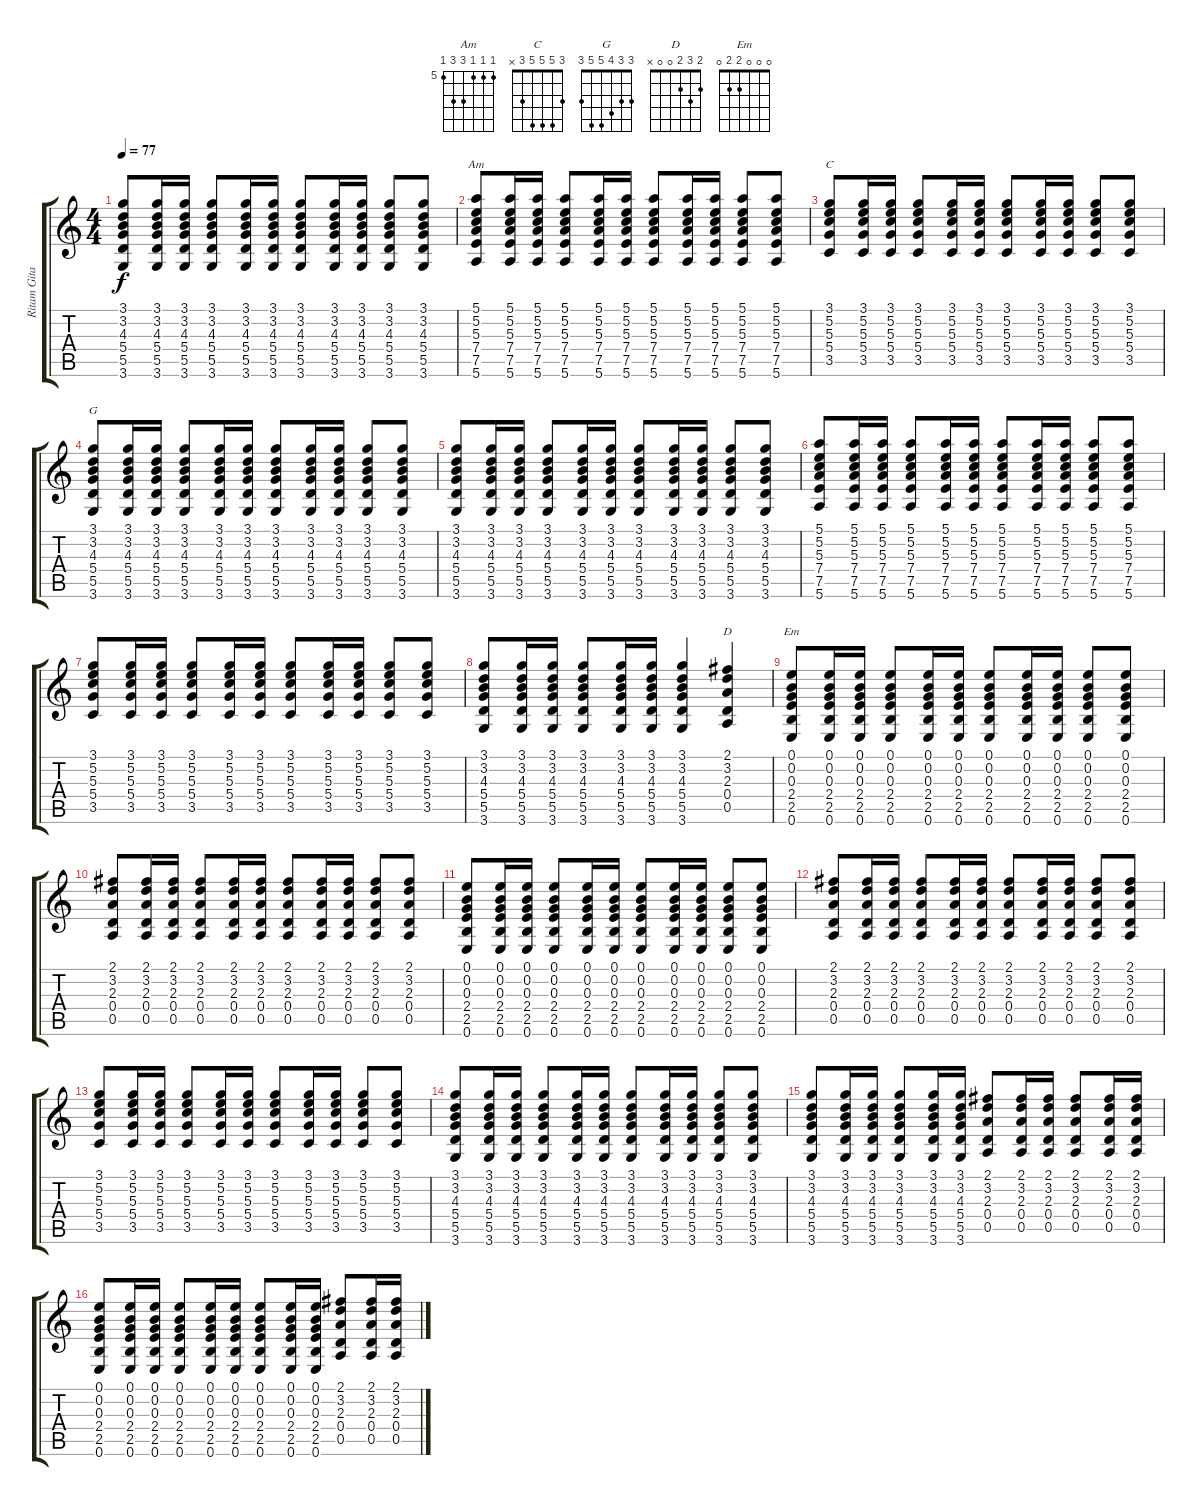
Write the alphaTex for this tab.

\track ("Ritam Gitara" "Ritam Gita") {instrument acousticguitarnylon}
\staff {score tabs}
\tuning (E4 B3 G3 D3 A2 E2) {hide}
\chord ("Am" 5 5 5 7 7 5) {firstfret 5}
\chord ("C" 3 5 5 5 3 x)
\chord ("G" 3 3 4 5 5 3)
\chord ("D" 2 3 2 0 0 x)
\chord ("Em" 0 0 0 2 2 0)
\ts (4 4)
\tempo 77
\clef g2
\ks c
(3.1 3.2 4.3 5.4 5.5 3.6).8{dy f} (3.1 3.2 4.3 5.4 5.5 3.6).16 (3.1 3.2 4.3 5.4 5.5 3.6).16 (3.1 3.2 4.3 5.4 5.5 3.6).8 (3.1 3.2 4.3 5.4 5.5 3.6).16 (3.1 3.2 4.3 5.4 5.5 3.6).16 (3.1 3.2 4.3 5.4 5.5 3.6).8 (3.1 3.2 4.3 5.4 5.5 3.6).16 (3.1 3.2 4.3 5.4 5.5 3.6).16 (3.1 3.2 4.3 5.4 5.5 3.6).8 (3.1 3.2 4.3 5.4 5.5 3.6).8 |
(5.1 5.2 5.3 7.4 7.5 5.6).8{ch "Am"} (5.1 5.2 5.3 7.4 7.5 5.6).16 (5.1 5.2 5.3 7.4 7.5 5.6).16 (5.1 5.2 5.3 7.4 7.5 5.6).8 (5.1 5.2 5.3 7.4 7.5 5.6).16 (5.1 5.2 5.3 7.4 7.5 5.6).16 (5.1 5.2 5.3 7.4 7.5 5.6).8 (5.1 5.2 5.3 7.4 7.5 5.6).16 (5.1 5.2 5.3 7.4 7.5 5.6).16 (5.1 5.2 5.3 7.4 7.5 5.6).8 (5.1 5.2 5.3 7.4 7.5 5.6).8 |
(3.1 5.2 5.3 5.4 3.5).8{ch "C"} (3.1 5.2 5.3 5.4 3.5).16 (3.1 5.2 5.3 5.4 3.5).16 (3.1 5.2 5.3 5.4 3.5).8 (3.1 5.2 5.3 5.4 3.5).16 (3.1 5.2 5.3 5.4 3.5).16 (3.1 5.2 5.3 5.4 3.5).8 (3.1 5.2 5.3 5.4 3.5).16 (3.1 5.2 5.3 5.4 3.5).16 (3.1 5.2 5.3 5.4 3.5).8 (3.1 5.2 5.3 5.4 3.5).8 |
(3.1 3.2 4.3 5.4 5.5 3.6).8{ch "G"} (3.1 3.2 4.3 5.4 5.5 3.6).16 (3.1 3.2 4.3 5.4 5.5 3.6).16 (3.1 3.2 4.3 5.4 5.5 3.6).8 (3.1 3.2 4.3 5.4 5.5 3.6).16 (3.1 3.2 4.3 5.4 5.5 3.6).16 (3.1 3.2 4.3 5.4 5.5 3.6).8 (3.1 3.2 4.3 5.4 5.5 3.6).16 (3.1 3.2 4.3 5.4 5.5 3.6).16 (3.1 3.2 4.3 5.4 5.5 3.6).8 (3.1 3.2 4.3 5.4 5.5 3.6).8 |
(3.1 3.2 4.3 5.4 5.5 3.6).8 (3.1 3.2 4.3 5.4 5.5 3.6).16 (3.1 3.2 4.3 5.4 5.5 3.6).16 (3.1 3.2 4.3 5.4 5.5 3.6).8 (3.1 3.2 4.3 5.4 5.5 3.6).16 (3.1 3.2 4.3 5.4 5.5 3.6).16 (3.1 3.2 4.3 5.4 5.5 3.6).8 (3.1 3.2 4.3 5.4 5.5 3.6).16 (3.1 3.2 4.3 5.4 5.5 3.6).16 (3.1 3.2 4.3 5.4 5.5 3.6).8 (3.1 3.2 4.3 5.4 5.5 3.6).8 |
(5.1 5.2 5.3 7.4 7.5 5.6).8 (5.1 5.2 5.3 7.4 7.5 5.6).16 (5.1 5.2 5.3 7.4 7.5 5.6).16 (5.1 5.2 5.3 7.4 7.5 5.6).8 (5.1 5.2 5.3 7.4 7.5 5.6).16 (5.1 5.2 5.3 7.4 7.5 5.6).16 (5.1 5.2 5.3 7.4 7.5 5.6).8 (5.1 5.2 5.3 7.4 7.5 5.6).16 (5.1 5.2 5.3 7.4 7.5 5.6).16 (5.1 5.2 5.3 7.4 7.5 5.6).8 (5.1 5.2 5.3 7.4 7.5 5.6).8 |
(3.1 5.2 5.3 5.4 3.5).8 (3.1 5.2 5.3 5.4 3.5).16 (3.1 5.2 5.3 5.4 3.5).16 (3.1 5.2 5.3 5.4 3.5).8 (3.1 5.2 5.3 5.4 3.5).16 (3.1 5.2 5.3 5.4 3.5).16 (3.1 5.2 5.3 5.4 3.5).8 (3.1 5.2 5.3 5.4 3.5).16 (3.1 5.2 5.3 5.4 3.5).16 (3.1 5.2 5.3 5.4 3.5).8 (3.1 5.2 5.3 5.4 3.5).8 |
(3.1 3.2 4.3 5.4 5.5 3.6).8 (3.1 3.2 4.3 5.4 5.5 3.6).16 (3.1 3.2 4.3 5.4 5.5 3.6).16 (3.1 3.2 4.3 5.4 5.5 3.6).8 (3.1 3.2 4.3 5.4 5.5 3.6).16 (3.1 3.2 4.3 5.4 5.5 3.6).16 (3.1 3.2 4.3 5.4 5.5 3.6).4 (2.1 3.2 2.3 0.4 0.5).4{ch "D"} |
(0.1 0.2 0.3 2.4 2.5 0.6).8{ch "Em"} (0.1 0.2 0.3 2.4 2.5 0.6).16 (0.1 0.2 0.3 2.4 2.5 0.6).16 (0.1 0.2 0.3 2.4 2.5 0.6).8 (0.1 0.2 0.3 2.4 2.5 0.6).16 (0.1 0.2 0.3 2.4 2.5 0.6).16 (0.1 0.2 0.3 2.4 2.5 0.6).8 (0.1 0.2 0.3 2.4 2.5 0.6).16 (0.1 0.2 0.3 2.4 2.5 0.6).16 (0.1 0.2 0.3 2.4 2.5 0.6).8 (0.1 0.2 0.3 2.4 2.5 0.6).8 |
(2.1 3.2 2.3 0.4 0.5).8 (2.1 3.2 2.3 0.4 0.5).16 (2.1 3.2 2.3 0.4 0.5).16 (2.1 3.2 2.3 0.4 0.5).8 (2.1 3.2 2.3 0.4 0.5).16 (2.1 3.2 2.3 0.4 0.5).16 (2.1 3.2 2.3 0.4 0.5).8 (2.1 3.2 2.3 0.4 0.5).16 (2.1 3.2 2.3 0.4 0.5).16 (2.1 3.2 2.3 0.4 0.5).8 (2.1 3.2 2.3 0.4 0.5).8 |
(0.1 0.2 0.3 2.4 2.5 0.6).8 (0.1 0.2 0.3 2.4 2.5 0.6).16 (0.1 0.2 0.3 2.4 2.5 0.6).16 (0.1 0.2 0.3 2.4 2.5 0.6).8 (0.1 0.2 0.3 2.4 2.5 0.6).16 (0.1 0.2 0.3 2.4 2.5 0.6).16 (0.1 0.2 0.3 2.4 2.5 0.6).8 (0.1 0.2 0.3 2.4 2.5 0.6).16 (0.1 0.2 0.3 2.4 2.5 0.6).16 (0.1 0.2 0.3 2.4 2.5 0.6).8 (0.1 0.2 0.3 2.4 2.5 0.6).8 |
(2.1 3.2 2.3 0.4 0.5).8 (2.1 3.2 2.3 0.4 0.5).16 (2.1 3.2 2.3 0.4 0.5).16 (2.1 3.2 2.3 0.4 0.5).8 (2.1 3.2 2.3 0.4 0.5).16 (2.1 3.2 2.3 0.4 0.5).16 (2.1 3.2 2.3 0.4 0.5).8 (2.1 3.2 2.3 0.4 0.5).16 (2.1 3.2 2.3 0.4 0.5).16 (2.1 3.2 2.3 0.4 0.5).8 (2.1 3.2 2.3 0.4 0.5).8 |
(3.1 5.2 5.3 5.4 3.5).8 (3.1 5.2 5.3 5.4 3.5).16 (3.1 5.2 5.3 5.4 3.5).16 (3.1 5.2 5.3 5.4 3.5).8 (3.1 5.2 5.3 5.4 3.5).16 (3.1 5.2 5.3 5.4 3.5).16 (3.1 5.2 5.3 5.4 3.5).8 (3.1 5.2 5.3 5.4 3.5).16 (3.1 5.2 5.3 5.4 3.5).16 (3.1 5.2 5.3 5.4 3.5).8 (3.1 5.2 5.3 5.4 3.5).8 |
(3.1 3.2 4.3 5.4 5.5 3.6).8 (3.1 3.2 4.3 5.4 5.5 3.6).16 (3.1 3.2 4.3 5.4 5.5 3.6).16 (3.1 3.2 4.3 5.4 5.5 3.6).8 (3.1 3.2 4.3 5.4 5.5 3.6).16 (3.1 3.2 4.3 5.4 5.5 3.6).16 (3.1 3.2 4.3 5.4 5.5 3.6).8 (3.1 3.2 4.3 5.4 5.5 3.6).16 (3.1 3.2 4.3 5.4 5.5 3.6).16 (3.1 3.2 4.3 5.4 5.5 3.6).8 (3.1 3.2 4.3 5.4 5.5 3.6).8 |
(3.1 3.2 4.3 5.4 5.5 3.6).8 (3.1 3.2 4.3 5.4 5.5 3.6).16 (3.1 3.2 4.3 5.4 5.5 3.6).16 (3.1 3.2 4.3 5.4 5.5 3.6).8 (3.1 3.2 4.3 5.4 5.5 3.6).16 (3.1 3.2 4.3 5.4 5.5 3.6).16 (2.1 3.2 2.3 0.4 0.5).8 (2.1 3.2 2.3 0.4 0.5).16 (2.1 3.2 2.3 0.4 0.5).16 (2.1 3.2 2.3 0.4 0.5).8 (2.1 3.2 2.3 0.4 0.5).16 (2.1 3.2 2.3 0.4 0.5).16 |
(0.1 0.2 0.3 2.4 2.5 0.6).8 (0.1 0.2 0.3 2.4 2.5 0.6).16 (0.1 0.2 0.3 2.4 2.5 0.6).16 (0.1 0.2 0.3 2.4 2.5 0.6).8 (0.1 0.2 0.3 2.4 2.5 0.6).16 (0.1 0.2 0.3 2.4 2.5 0.6).16 (0.1 0.2 0.3 2.4 2.5 0.6).8 (0.1 0.2 0.3 2.4 2.5 0.6).16 (0.1 0.2 0.3 2.4 2.5 0.6).16 (2.1 3.2 2.3 0.4 0.5).8 (2.1 3.2 2.3 0.4 0.5).16 (2.1 3.2 2.3 0.4 0.5).16
